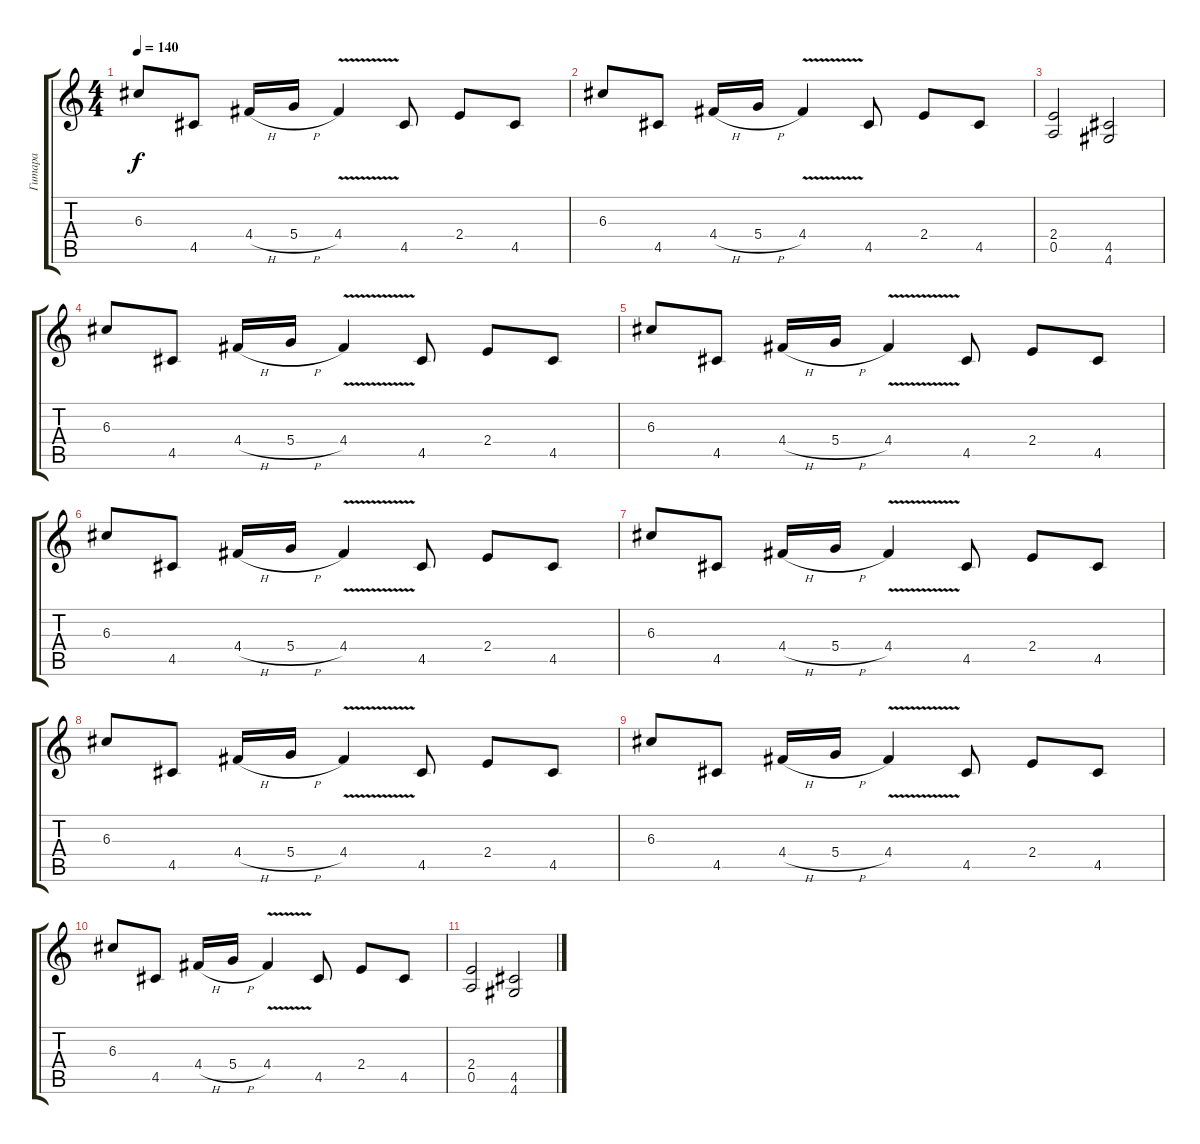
\track ("Гитара" "Гитара") {instrument overdrivenguitar}
\staff {score tabs}
\tuning (E4 B3 G3 D3 A2 E2) {hide}
\ts (4 4)
\tempo 140
\clef g2
\ks c
6.3.8{dy f} 4.5.8 4.4{h}.16 5.4{h}.16 4.4{v}.4 4.5.8 2.4.8 4.5.8 |
6.3.8 4.5.8 4.4{h}.16 5.4{h}.16 4.4{v}.4 4.5.8 2.4.8 4.5.8 |
(2.4 0.5).2 (4.5 4.6).2 |
6.3.8 4.5.8 4.4{h}.16 5.4{h}.16 4.4{v}.4 4.5.8 2.4.8 4.5.8 |
6.3.8 4.5.8 4.4{h}.16 5.4{h}.16 4.4{v}.4 4.5.8 2.4.8 4.5.8 |
6.3.8 4.5.8 4.4{h}.16 5.4{h}.16 4.4{v}.4 4.5.8 2.4.8 4.5.8 |
6.3.8 4.5.8 4.4{h}.16 5.4{h}.16 4.4{v}.4 4.5.8 2.4.8 4.5.8 |
6.3.8 4.5.8 4.4{h}.16 5.4{h}.16 4.4{v}.4 4.5.8 2.4.8 4.5.8 |
6.3.8 4.5.8 4.4{h}.16 5.4{h}.16 4.4{v}.4 4.5.8 2.4.8 4.5.8 |
6.3.8 4.5.8 4.4{h}.16 5.4{h}.16 4.4{v}.4 4.5.8 2.4.8 4.5.8 |
(2.4 0.5).2 (4.5 4.6).2
